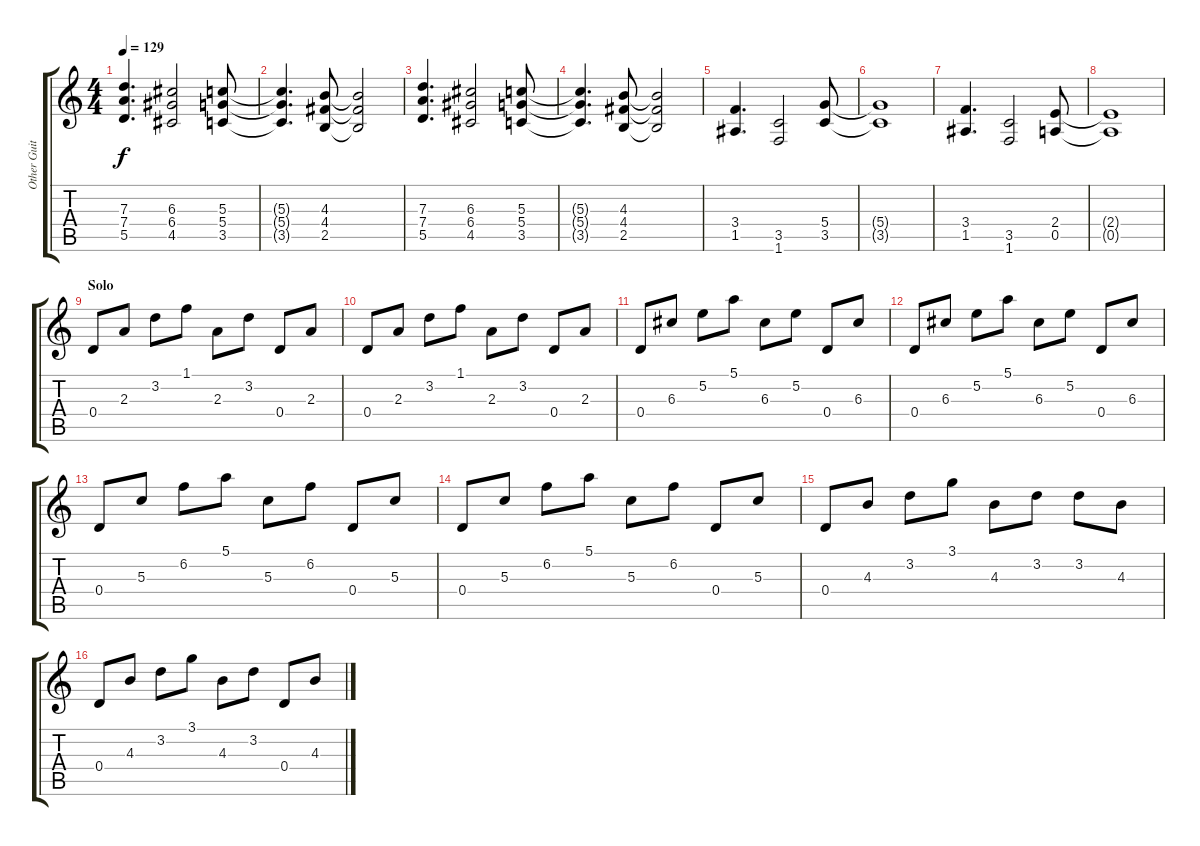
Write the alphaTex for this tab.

\track ("Other Guitar" "Other Guit") {instrument acousticguitarsteel}
\staff {score tabs}
\tuning (E4 B3 G3 D3 A2 E2) {hide}
\ts (4 4)
\tempo 129
\clef g2
\ks c
(7.3 7.4 5.5).4{d dy f} (6.3 6.4 4.5).2 (5.3 5.4 3.5).8 |
(5.3{t} 5.4{t} 3.5{t}).4{d} (4.3 4.4 2.5).8 (4.3{t} 4.4{t} 2.5{t}).2 |
(7.3 7.4 5.5).4{d} (6.3 6.4 4.5).2 (5.3 5.4 3.5).8 |
(5.3{t} 5.4{t} 3.5{t}).4{d} (4.3 4.4 2.5).8 (4.3{t} 4.4{t} 2.5{t}).2 |
(3.4 1.5).4{d} (3.5 1.6).2 (5.4 3.5).8 |
(5.4{t} 3.5{t}).1 |
(3.4 1.5).4{d} (3.5 1.6).2 (2.4 0.5).8 |
(2.4{t} 0.5{t}).1 |
\section ("" "Solo")
0.4.8{volume 7} 2.3.8 3.2.8 1.1.8 2.3.8 3.2.8 0.4.8 2.3.8 |
0.4.8 2.3.8 3.2.8 1.1.8 2.3.8 3.2.8 0.4.8 2.3.8 |
0.4.8 6.3.8 5.2.8 5.1.8 6.3.8 5.2.8 0.4.8 6.3.8 |
0.4.8 6.3.8 5.2.8 5.1.8 6.3.8 5.2.8 0.4.8 6.3.8 |
0.4.8 5.3.8 6.2.8 5.1.8 5.3.8 6.2.8 0.4.8 5.3.8 |
0.4.8 5.3.8 6.2.8 5.1.8 5.3.8 6.2.8 0.4.8 5.3.8 |
0.4.8 4.3.8 3.2.8 3.1.8 4.3.8 3.2.8 3.2.8 4.3.8 |
0.4.8 4.3.8 3.2.8 3.1.8 4.3.8 3.2.8 0.4.8 4.3.8
